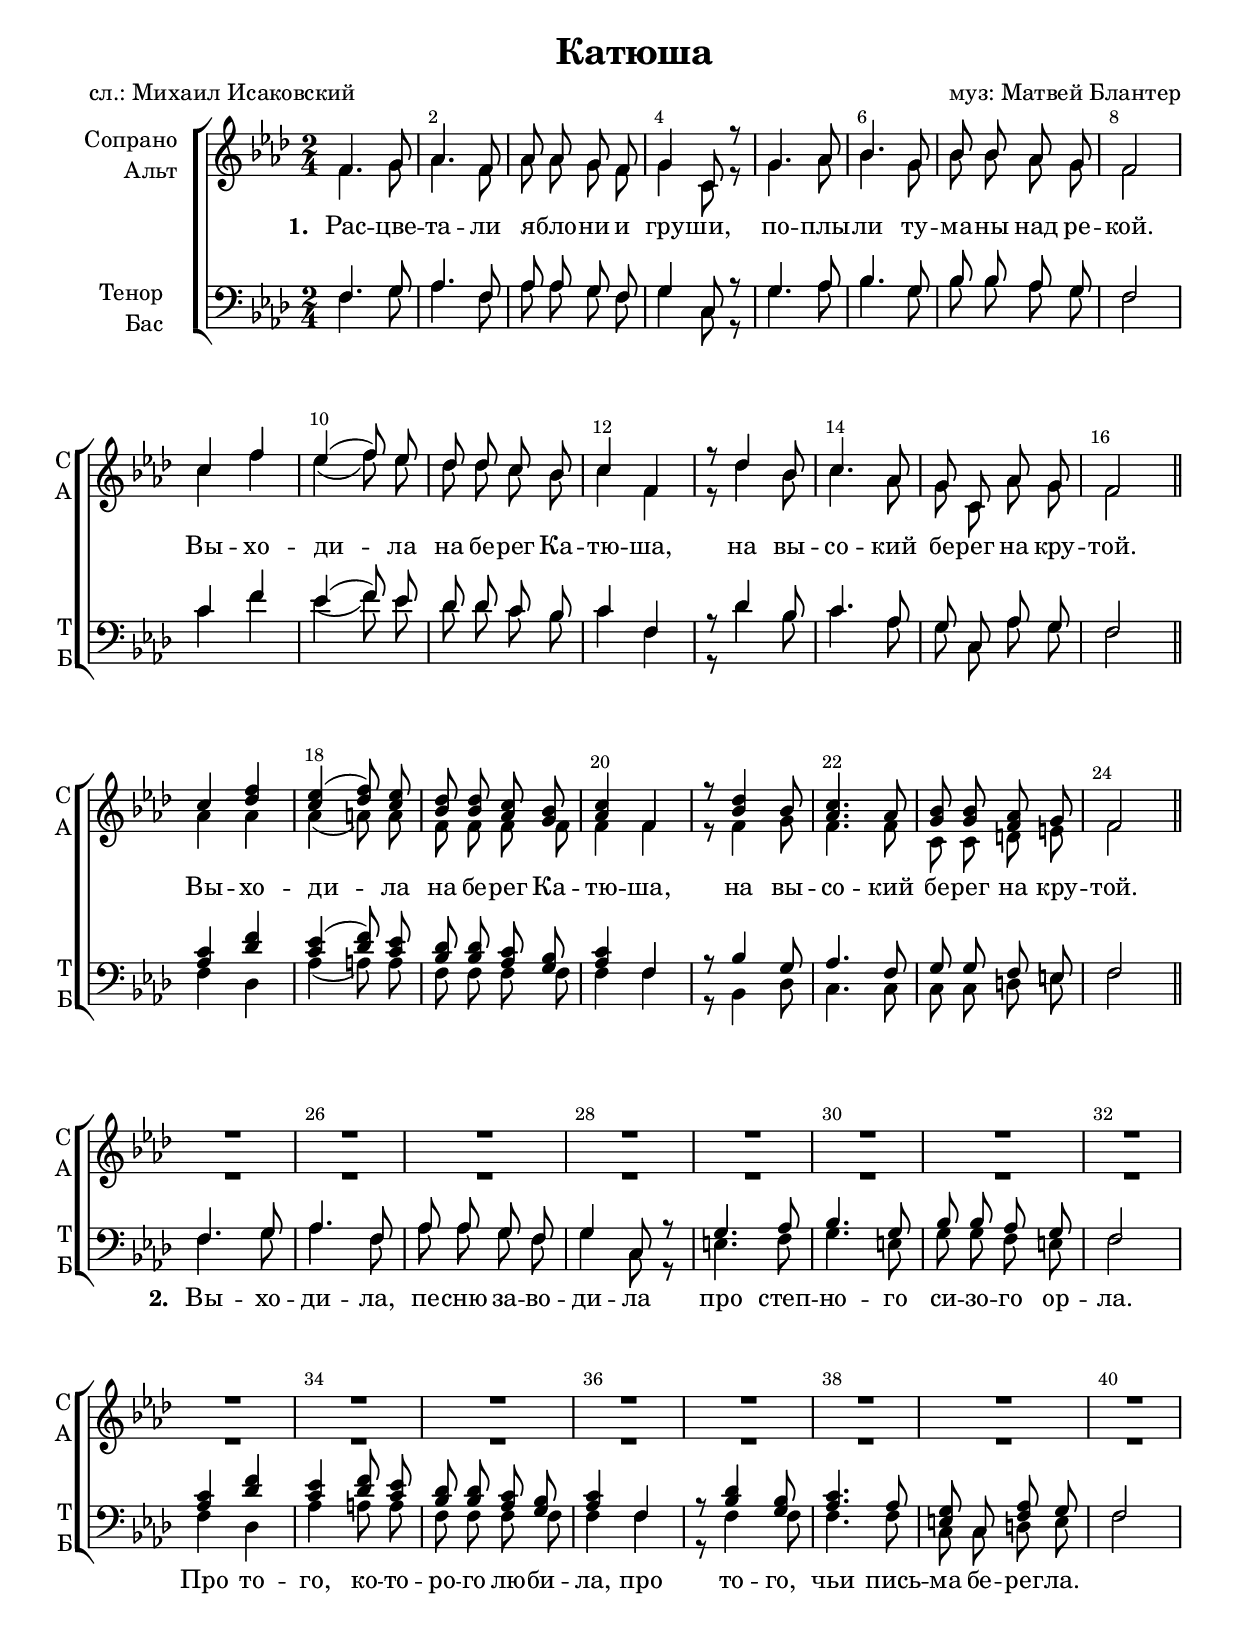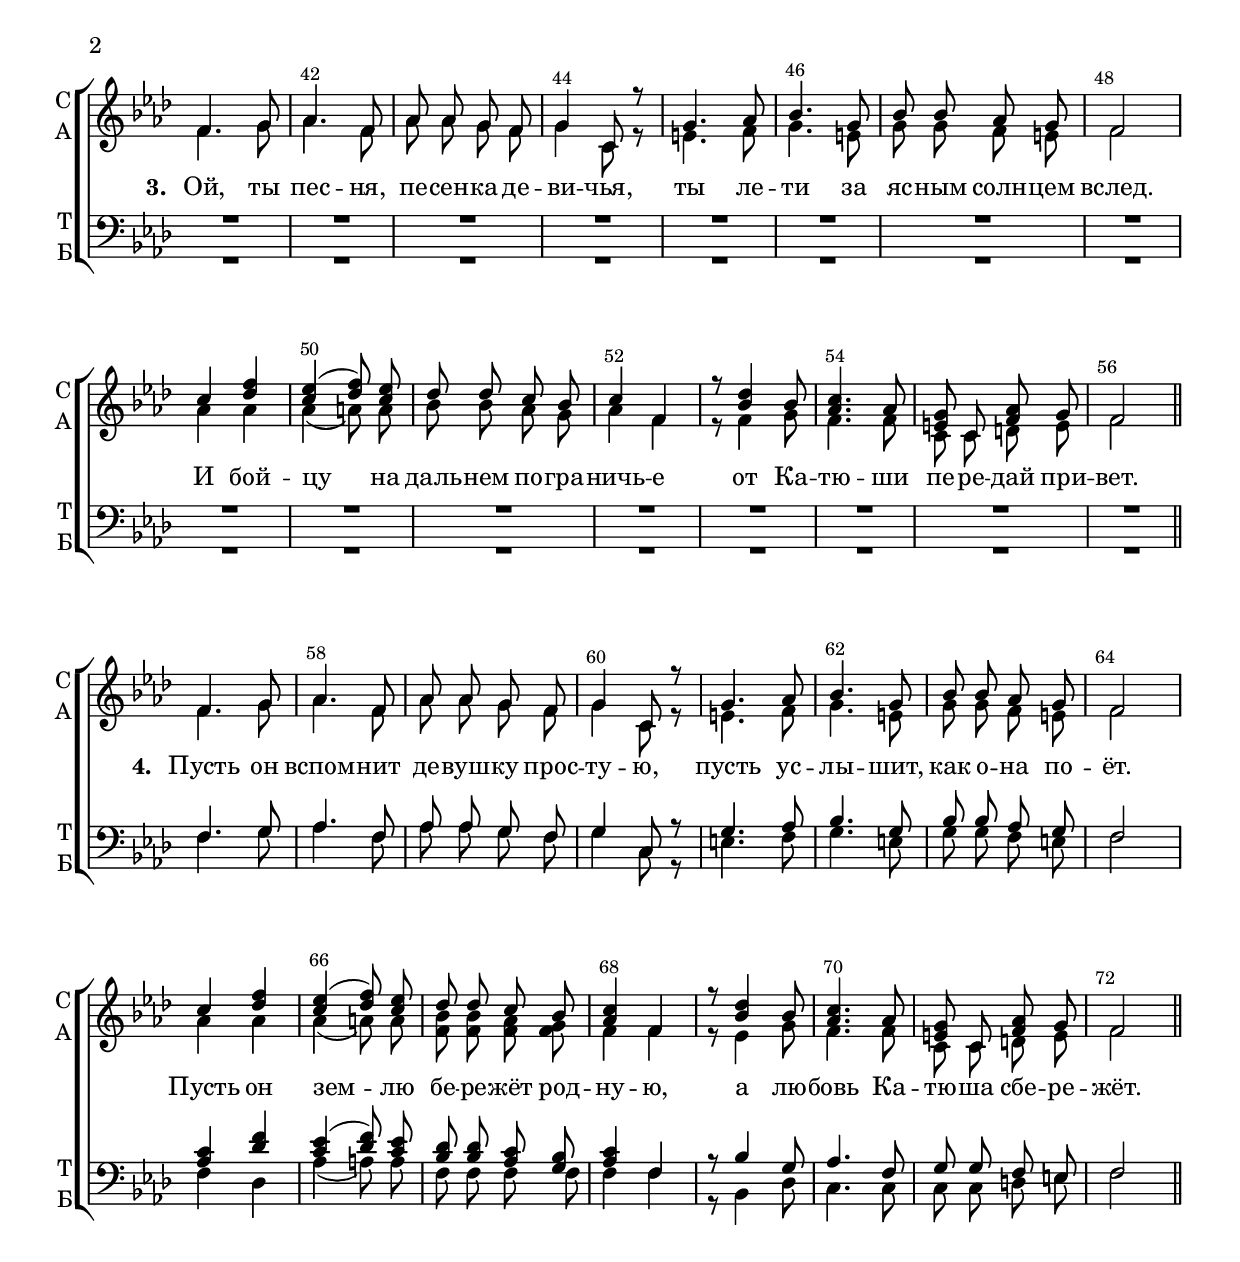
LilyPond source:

\version "2.18.2"

% закомментируйте строку ниже, чтобы получался pdf с навигацией
%#(ly:set-option 'point-and-click #f)
#(ly:set-option 'midi-extension "mid")
#(set-default-paper-size "a4")
%#(set-global-staff-size 18)

\header {
  title = "Катюша"
  composer = "муз: Матвей Блантер"
  poet = "сл.: Михаил Исаковский"
  % Удалить строку версии LilyPond 
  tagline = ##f
}


abr = { \break }
%abr = {}

pbr = { \pageBreak }
%pbr = {}

breathes = { \once \override BreathingSign.text = \markup { \musicglyph #"scripts.tickmark" } \breathe }



melon = { \set melismaBusyProperties = #'() }
meloff = { \unset melismaBusyProperties }
solo = ^\markup\italic"Соло"
tutti =  ^\markup\italic"Все"

co = \cadenzaOn
cof = \cadenzaOff
cb = { \cadenzaOff \bar "||" }
cbr = { \bar "" }
cbar = { \cadenzaOff \bar "|" \cadenzaOn }
stemOff = { \hide Staff.Stem }
nat = { \once \hide Accidental }
%stemOn = { \unHideNotes Staff.Stem }

partiall = { \set Timing.measurePosition = #(ly:make-moment -1/4) }

global = {
  \key f \minor
  \time 2/4
  \numericTimeSignature
  \override Score.BarNumber.break-visibility = #end-of-line-invisible
  \override Score.BarNumber.X-offset = #1
  \override Score.BarNumber.self-alignment-X = #LEFT
  \override DynamicText.X-offset = #-2.5
  \set Score.barNumberVisibility = #(every-nth-bar-number-visible 2)
  \set Score.markFormatter = #format-mark-box-numbers
  \set Score.skipBars = ##t

}

sopvoice = \relative c' {
  \global
  \dynamicUp
  \autoBeamOff
  % verse 1
  f4. g8 |
  as4. f8 |
  as as g f |
  g4 c,8 r |
  g'4. as8 |
  bes4. g8 |
  bes bes as g |
  f2 | \abr
  
  % tutti
  c'4 f |
  es( f8) es |
  des des c bes |
  c4 f, |
  r8 des'4 bes8 |
  c4. as8 |
  g c, as' g |
  f2 | \bar "||" \abr
  
  c'4 <des f> |
  <c es>( <des f>8) <c es> |
  <bes des> q <as c> <g bes> |
  <as c>4 f |
  r8 <bes des>4 bes8 |
  <as c>4. as8 |
  <g bes> <g bes> <f as> g |
  f2 | \bar "||" \abr
  
  %verse 2
  R2*16 | \abr
  % + tutti
  
  %verse 3
  f4. g8 |
  as4. f8 |
  as8 as g f |
  g4 c,8 r |
  g'4. as8 |
  bes4. g8 |
  bes bes as g |
  f2 | \abr
  
  %tutti
 c'4 <des f> |
  <c es>( <des f>8) <c es> |
  des des c bes |
  c4 f, |
  r8 <bes des>4 bes8 |
  <as c>4. as8 |
  <g e> c, <f as> g |
  f2 | \bar "||" \abr
  
  % + tutti
  
  
  % verse 4
  f4. g8 |
  as4. f8 |
  as8 as g f |
  g4 c,8 r |
  g'4. as8 |
  bes4. g8 |
  bes bes as g |
  f2 | \abr
  
  % tutti
  
  c'4 <des f> |
  <c es>( <des f>8) <c es> |
  des8 des c bes |
  <as c>4 f |
  r8 <bes des>4 bes8 |
  <as c>4. as8 |
  <e g>8 c <f as> g |
  f2 \bar "||"
  
  % + tutti
  
  
}


altvoice = \relative c' {
  \global
  \dynamicUp
  \autoBeamOff
  f4. g8 |
  as4. f8 |
  as as g f |
  g4 c,8 r |
  g'4. as8 |
  bes4. g8 |
  bes bes as g |
  f2 | \abr
  
  % tutti
  c'4 f |
  es( f8) es |
  des des c bes |
  c4 f, |
  r8 des'4 bes8 |
  c4. as8 |
  g c, as' g |
  f2 | \bar "||" \abr
  
  %tutti 2
  as4 as |
  as( a8) a |
  f f f f |
  f4 f |
  r8 f4 g8 |
  f4. f8 |
  c c d e |
  f2
  
  % verse 2
  R2*16
  
  %verse 3
  f4. g8 |
  as4. f8 |
  as8 as g f |
  g4 c,8 r |
  e4. f8 |
  g4. e8 |
  g g f e |
  f2 |
  
  as4 as |
  as( a8) a |
  bes bes as g |
  as4 f |
  r8 f4 g8 |
  f4. f8 |
  c8 c d e |
  f2
  
  % + tutti
  
  %verse 4
  f4. g8 |
  as4. f8 |
  as as g f |
  g4 c,8 r |
  e4. f8 |
  g4. e8 |
  g g f e |
  f2 |
  
  as4 as |
  as( a8) a |
  <bes f> <bes f> <as f> <g f> |
  f4 f |
  r8 es4 g8 |
  f4. f8 |
  c8 c d e |
  f2
  
}


tenorvoice = \relative c {
  \global
  \dynamicUp
  \autoBeamOff
   f4. g8 |
  as4. f8 |
  as as g f |
  g4 c,8 r |
  g'4. as8 |
  bes4. g8 |
  bes bes as g |
  f2 | \abr
  
  % tutti
  c'4 f |
  es( f8) es |
  des des c bes |
  c4 f, |
  r8 des'4 bes8 |
  c4. as8 |
  g c, as' g |
  f2 | 
  
  % tutti2
  <as c>4 <des f> |
  <c es>4( <des f>8) <c es> |
  <bes des> <bes des> <as c> <g bes> |
  <as c>4 f |
  r8 bes4 g8 |
  as4. f8 |
  g g f e |
  f2 |
  
  % verse 2
  f4. g8 |
  as4. f8 |
  as as g f |
  g4 c,8 r |
  g'4. as8 |
  bes4. g8 |
  bes bes as g |
  f2 | \abr
  
  % tutti
  <as c>4 <des f> |
  <c es> <des f>8 <c es> |
  <bes des> <bes des> <as c> <g bes> |
  <as c>4 f |
  r8 <bes des>4 <g bes>8 |
  <as c>4. as8 |
  <e g> c <f as> g8 |
  f2
  
  %+ tutti
  
  % verse 3
  R2*16
  
  % verse 4
  f4. g8 |
  as4. f8 |
  as as g f |
  g4 c,8 r |
  g'4. as8 |
  bes4. g8 |
  bes bes as g |
  f2 |
  
  % tutti
  <as c>4 <des f> |
  <c es>( <des f>8) <c es> |
  <bes des> <bes des> <as c> <g bes> |
  <as c>4 f |
  r8 bes4 g8 |
  as4. f8 |
  g g f e |
  f2
  
}


bassvoice = \relative c {
  \global
  \dynamicUp
  \autoBeamOff
    f4. g8 |
  as4. f8 |
  as as g f |
  g4 c,8 r |
  g'4. as8 |
  bes4. g8 |
  bes bes as g |
  f2 | \abr
  
  % tutti
  c'4 f |
  es( f8) es |
  des des c bes |
  c4 f, |
  r8 des'4 bes8 |
  c4. as8 |
  g c, as' g |
  f2 |
  
  % tutti2
  f4 des |
  as'4( a8) a |
  f f f f |
  f4 f |
  r8 bes,4 des8 |
  c4. c8 |
  c c d e |
  f2
  
  % verse 2
  f4. g8 |
  as4. f8 |
  as as g f |
  g4 c,8 r |
  e4. f8 |
  g4. e8 |
  g g f e |
  f2
  
  %tutti male
  f4 des |
  as'4 a8 a |
  f f f f |
  f4 f |
  r8 f4 f8 |
  f4. f8 |
  c c d e |
  f2 |
  
  R2*16
  
  %verse 4
  f4. g8 |
  as4. f8 |
  as as g f |
  g4 c,8 r |
  e4. f8 |
  g4. e8 |
  g g f e |
  f2 |
  
  f4 des |
  as'( a8) a |
  f f f f |
  f4 f |
  r8 bes,4 des8 |
  c4. c8 |
  c c d e |
  f2
  
}

lyricscore = \lyricmode {
  \set stanza = "1. " Рас -- цве -- та -- ли я -- бло -- ни и гру -- ши,
  по -- плы -- ли ту -- ма -- ны над ре -- кой.
  Вы -- хо -- ди -- ла на бе -- рег Ка -- тю -- ша, на вы -- со -- кий бе -- рег на кру -- той.
  Вы -- хо -- ди -- ла на бе -- рег Ка -- тю -- ша, на вы -- со -- кий бе -- рег на кру -- той.
  
  \set stanza =  "3. " Ой, ты пес -- ня, пе -- сен -- ка де -- ви -- чья, ты ле -- ти за яс -- ным солн -- цем вслед.
  И бой -- цу на даль -- нем по -- гра -- ничь -- е от Ка -- тю -- ши пе -- ре -- дай при -- вет.
  
   \set stanza = "4. " Пусть он вспом -- нит де -- вуш -- ку прос -- ту -- ю, пусть ус -- лы -- шит, как о -- на по -- ёт.
   Пусть он зем -- лю бе -- ре -- жёт род -- ну -- ю, а лю -- бовь Ка -- тю -- ша сбе -- ре -- жёт.
  
}

lyricscoreii = \lyricmode {
  \repeat unfold 57 \skip 1
  \set stanza = "2. " Вы -- хо -- ди -- ла, пе -- сню за -- во -- ди -- ла про степ -- но -- го си -- зо -- го ор -- ла.
  Про то -- го, ко -- то -- ро -- го лю -- би -- ла, про то -- го, чьи пись -- ма бе -- рег -- ла.
}


\bookpart {
  \paper {
  top-margin = 15
  left-margin = 15
  right-margin = 10
  bottom-margin = 15
  indent = 20
  ragged-bottom = ##f
%  system-separator-markup = \slashSeparator

}
\score {
  %  \transpose c bes {
    \new ChoirStaff <<
      \new Staff = "upstaff" \with {
        instrumentName = \markup { \right-column { "Сопрано" "Альт"  } }
        shortInstrumentName = \markup { \right-column { "С" "А"  } }
        midiInstrument = "voice oohs"
      } <<
        \new Voice = "soprano" { \voiceOne \sopvoice }
        \new Voice  = "alto" { \voiceTwo \altvoice }
      >> 
      
      \new Lyrics \lyricsto "soprano" { \lyricscore }
  
      \new Staff = "downstaff" \with {
        instrumentName = \markup { \right-column { "Тенор" "Бас" } }
        shortInstrumentName = \markup { \right-column { "Т" "Б" } }
        midiInstrument = "voice oohs"
      } <<
        \new Voice = "tenor" { \voiceOne \clef bass \tenorvoice }
        \new Voice = "bass" { \voiceTwo \bassvoice }
      >>
      
      \new Lyrics \lyricsto "tenor" { \lyricscoreii }
    >>
    %  }  % transposeµ
  \layout { 
    \context {
      \Score
    }
    \context {
      \Staff
    }
  %Metronome_mark_engraver
  }
  \midi {
    \tempo 4=90
  }
}
}
